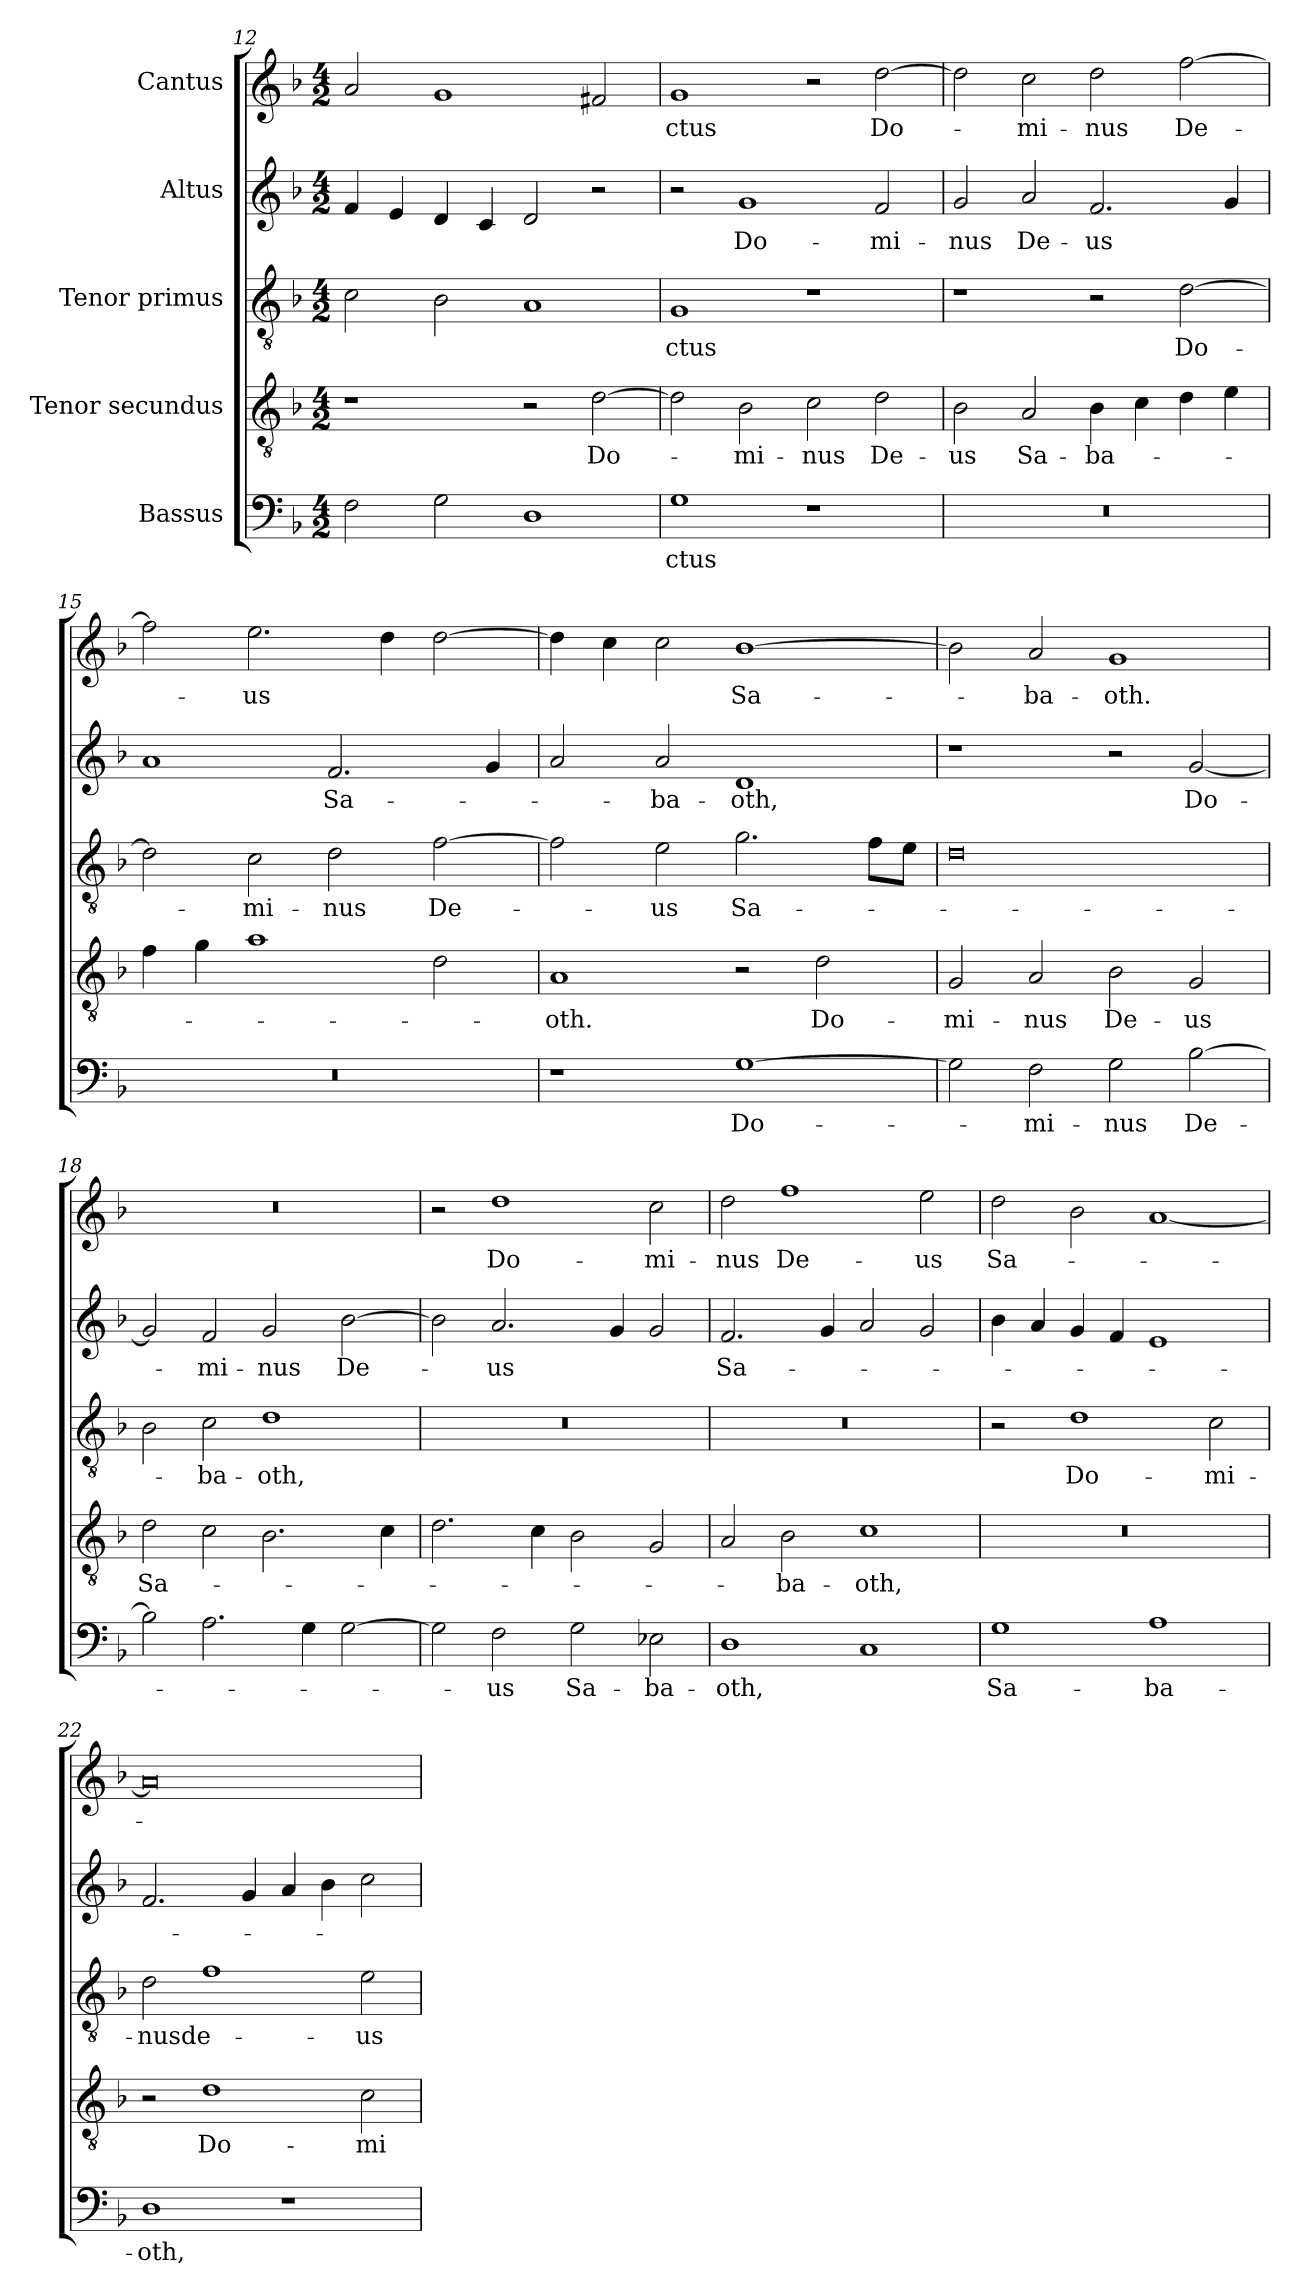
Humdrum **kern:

**kern	**text	**kern	**text	**kern	**text	**kern	**text	**kern	**text
*part5	*part5	*part4	*part4	*part3	*part3	*part2	*part2	*part1	*part1
*staff5	*staff5	*staff4	*staff4	*staff3	*staff3	*staff2	*staff2	*staff1	*staff1
*I"Bassus	*	*I"Tenor secundus	*	*I"Tenor primus	*	*I"Altus	*	*I"Cantus	*
*clefF4	*	*clefGv2	*	*clefGv2	*	*clefG2	*	*clefG2	*
*k[b-]	*	*k[b-]	*	*k[b-]	*	*k[b-]	*	*k[b-]	*
*M4/2	*	*M4/2	*	*M4/2	*	*M4/2	*	*M4/2	*
=12	=12	=12	=12	=12	=12	=12	=12	=12	=12
2F\	.	1r	.	2c\	.	4f/	.	2a/	.
.	.	.	.	.	.	4e/	.	.	.
2G\	.	.	.	2B-\	.	4d/	.	1g/	.
.	.	.	.	.	.	4c/	.	.	.
1D\	.	2r	.	1A/	.	2d/	.	.	.
.	.	[2d\	Do-	.	.	2r	.	2f#X/	.
=13	=13	=13	=13	=13	=13	=13	=13	=13	=13
1G\	-ctus	2d\]	.	1G/	-ctus	2r	.	1g/	-ctus
.	.	2B-\	-mi-	.	.	1g/	Do-	.	.
1r	.	2c\	-nus	1r	.	.	.	2r	.
.	.	2d\	De-	.	.	2f/	-mi-	[2dd\	Do-
=14	=14	=14	=14	=14	=14	=14	=14	=14	=14
0r	.	2B-\	-us	1r	.	2g/	-nus	2dd\]	.
.	.	2A/	Sa-	.	.	2a/	De-	2cc\	-mi-
.	.	4B-\	-ba-	2r	.	2.f/	-us	2dd\	-nus
.	.	4c\	.	.	.	.	.	.	.
.	.	4d\	.	[2d\	Do-	.	.	[2ff\	De-
.	.	4e\	.	.	.	4g/	.	.	.
=15	=15	=15	=15	=15	=15	=15	=15	=15	=15
0r	.	4f\	.	2d\]	.	1a/	.	2ff\]	.
.	.	4g\	.	.	.	.	.	.	.
.	.	1a\	.	2c\	-mi-	.	.	2.ee\	-us
.	.	.	.	2d\	-nus	2.f/	Sa-	.	.
.	.	.	.	.	.	.	.	4dd\	.
.	.	2d\	.	[2f\	De-	.	.	[2dd\	.
.	.	.	.	.	.	4g/	.	.	.
=16	=16	=16	=16	=16	=16	=16	=16	=16	=16
1r	.	1A/	-oth.	2f\]	.	2a/	.	4dd\]	.
.	.	.	.	.	.	.	.	4cc\	.
.	.	.	.	2e\	-us	2a/	-ba-	2cc\	.
[1G\	Do-	2r	.	2.g\	Sa-	1d/	-oth,	[1b-\	Sa-
.	.	2d\	Do-	.	.	.	.	.	.
.	.	.	.	8f\L	.	.	.	.	.
.	.	.	.	8e\J	.	.	.	.	.
=17	=17	=17	=17	=17	=17	=17	=17	=17	=17
2G\]	.	2G/	-mi-	0d\	.	1r	.	2b-\]	.
2F\	-mi-	2A/	-nus	.	.	.	.	2a/	-ba-
2G\	-nus	2B-\	De-	.	.	2r	.	1g/	-oth.
[2B-\	De-	2G/	-us	.	.	[2g/	Do-	.	.
=18	=18	=18	=18	=18	=18	=18	=18	=18	=18
2B-\]	.	2d\	Sa-	2B-\	.	2g/]	.	0r	.
2.A\	.	2c\	.	2c\	-ba-	2f/	-mi-	.	.
.	.	2.B-\	.	1d\	-oth,	2g/	-nus	.	.
4G\	.	.	.	.	.	.	.	.	.
[2G\	.	.	.	.	.	[2b-\	De-	.	.
.	.	4c\	.	.	.	.	.	.	.
=19	=19	=19	=19	=19	=19	=19	=19	=19	=19
2G\]	.	2.d\	.	0r	.	2b-\]	.	2r	.
2F\	-us	.	.	.	.	2.a/	-us	1dd\	Do-
.	.	4c\	.	.	.	.	.	.	.
2G\	Sa-	2B-\	.	.	.	.	.	.	.
.	.	.	.	.	.	4g/	.	.	.
2E-X\	-ba-	2G/	.	.	.	2g/	.	2cc\	-mi-
=20	=20	=20	=20	=20	=20	=20	=20	=20	=20
1D\	-oth,	2A/	.	0r	.	2.f/	Sa-	2dd\	-nus
.	.	2B-\	-ba-	.	.	.	.	1ff\	De-
.	.	.	.	.	.	4g/	.	.	.
1C/	.	1c\	-oth,	.	.	2a/	.	.	.
.	.	.	.	.	.	2g/	.	2ee\	-us
=21	=21	=21	=21	=21	=21	=21	=21	=21	=21
1G\	Sa-	0r	.	2r	.	4b-\	.	2dd\	Sa-
.	.	.	.	.	.	4a/	.	.	.
.	.	.	.	1d\	Do-	4g/	.	2b-\	.
.	.	.	.	.	.	4f/	.	.	.
1A\	-ba-	.	.	.	.	1e/	.	[1a/	.
.	.	.	.	2c\	-mi-	.	.	.	.
=22	=22	=22	=22	=22	=22	=22	=22	=22	=22
1D\	-oth,	2r	.	2d\	-nusde-	2.f/	.	0a/]	.
.	.	1d\	Do-	1f\	.	.	.	.	.
.	.	.	.	.	.	4g/	.	.	.
1r	.	.	.	.	.	4a/	.	.	.
.	.	.	.	.	.	4b-\	.	.	.
.	.	2c\	-mi-	2e\	-us	2cc\	.	.	.
=	=	=	=	=	=	=	=	=	=
*-	*-	*-	*-	*-	*-	*-	*-	*-	*-
